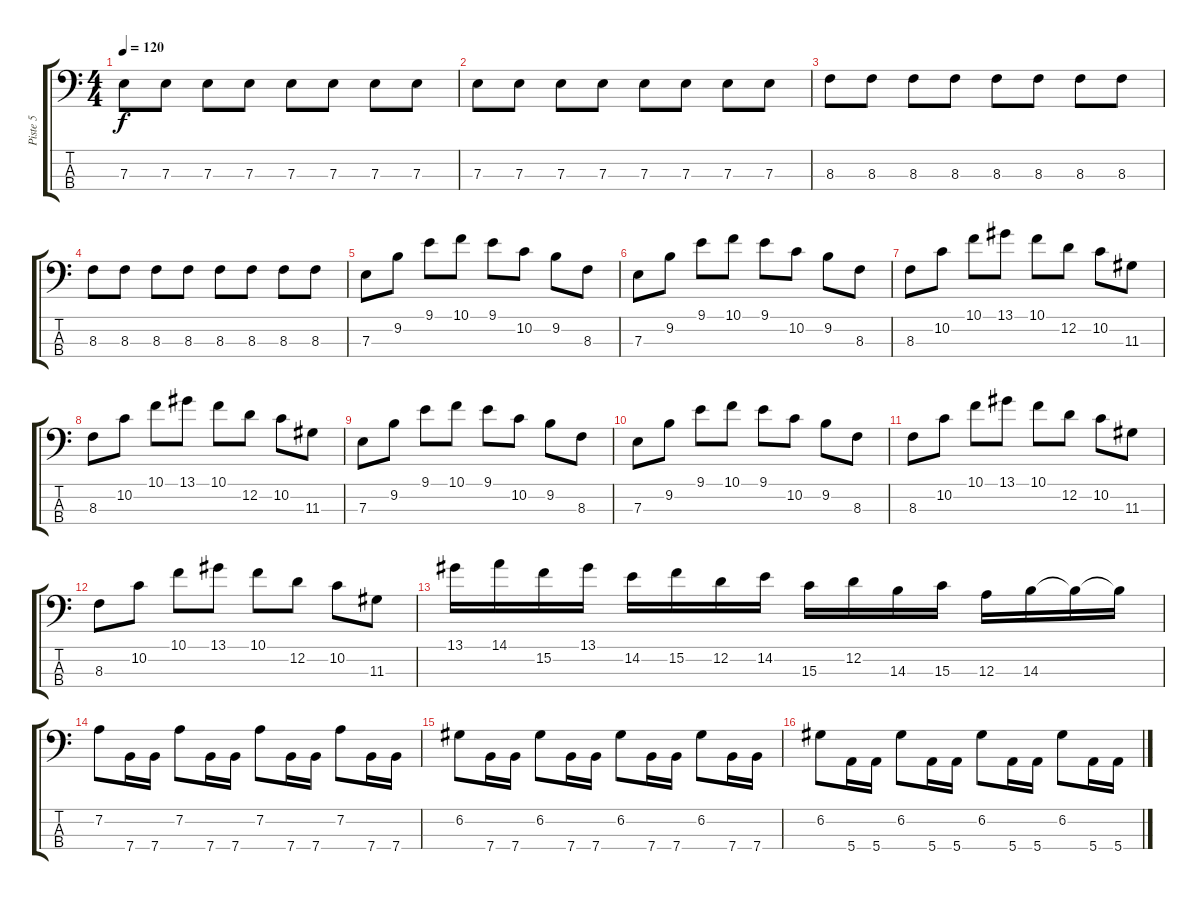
\track ("Piste 5" "Piste 5") {instrument electricbasspick}
\staff {score tabs}
\tuning (G2 D2 A1 E1) {hide}
\ts (4 4)
\tempo 120
\clef f4
\ks c
7.3.8{dy f} 7.3.8 7.3.8 7.3.8 7.3.8 7.3.8 7.3.8 7.3.8 |
7.3.8 7.3.8 7.3.8 7.3.8 7.3.8 7.3.8 7.3.8 7.3.8 |
8.3.8 8.3.8 8.3.8 8.3.8 8.3.8 8.3.8 8.3.8 8.3.8 |
8.3.8 8.3.8 8.3.8 8.3.8 8.3.8 8.3.8 8.3.8 8.3.8 |
7.3.8 9.2.8 9.1.8 10.1.8 9.1.8 10.2.8 9.2.8 8.3.8 |
7.3.8 9.2.8 9.1.8 10.1.8 9.1.8 10.2.8 9.2.8 8.3.8 |
8.3.8 10.2.8 10.1.8 13.1.8 10.1.8 12.2.8 10.2.8 11.3.8 |
8.3.8 10.2.8 10.1.8 13.1.8 10.1.8 12.2.8 10.2.8 11.3.8 |
7.3.8 9.2.8 9.1.8 10.1.8 9.1.8 10.2.8 9.2.8 8.3.8 |
7.3.8 9.2.8 9.1.8 10.1.8 9.1.8 10.2.8 9.2.8 8.3.8 |
8.3.8 10.2.8 10.1.8 13.1.8 10.1.8 12.2.8 10.2.8 11.3.8 |
8.3.8 10.2.8 10.1.8 13.1.8 10.1.8 12.2.8 10.2.8 11.3.8 |
13.1.16 14.1.16 15.2.16 13.1.16 14.2.16 15.2.16 12.2.16 14.2.16 15.3.16 12.2.16 14.3.16 15.3.16 12.3.16 14.3.16 14.3{t}.16 14.3{t}.16 |
7.2.8 7.4.16 7.4.16 7.2.8 7.4.16 7.4.16 7.2.8 7.4.16 7.4.16 7.2.8 7.4.16 7.4.16 |
6.2.8 7.4.16 7.4.16 6.2.8 7.4.16 7.4.16 6.2.8 7.4.16 7.4.16 6.2.8 7.4.16 7.4.16 |
6.2.8 5.4.16 5.4.16 6.2.8 5.4.16 5.4.16 6.2.8 5.4.16 5.4.16 6.2.8 5.4.16 5.4.16
